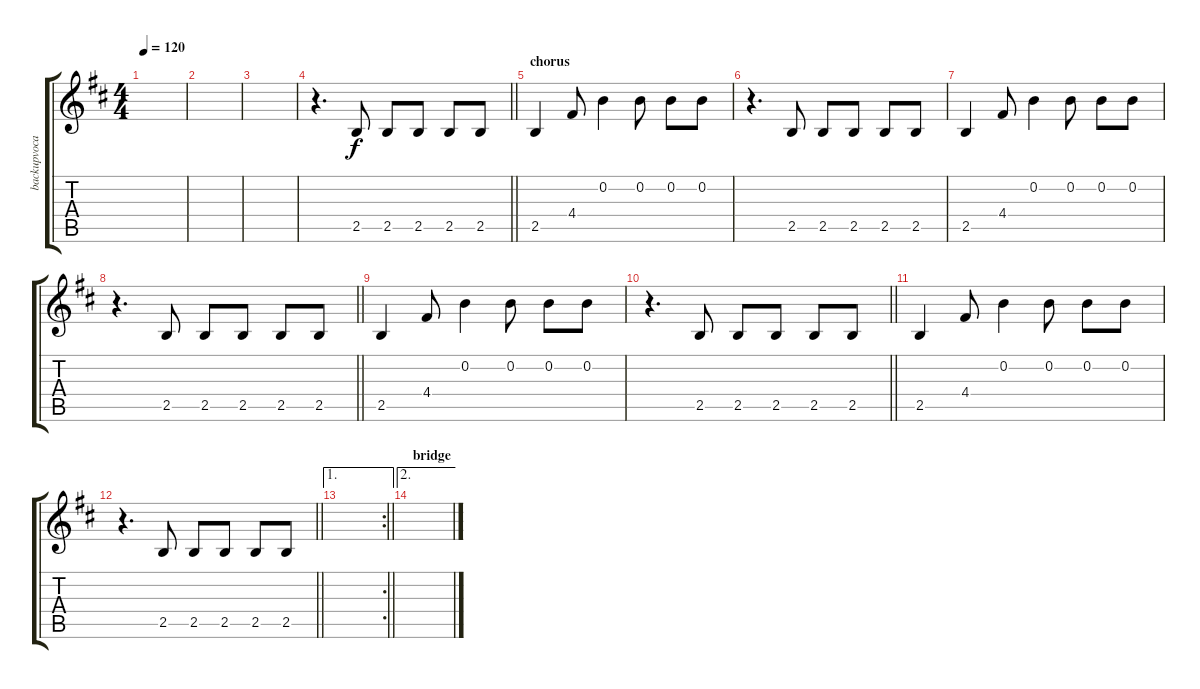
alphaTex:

\track ("backupvocals" "backupvoca") {instrument overdrivenguitar}
\staff {score tabs}
\tuning (E4 B3 G3 D3 A2 E2) {hide}
\ts (4 4)
\tempo 120
\clef g2
\ks bminor
|
|
|
\barLineRight lightlight
r.4{d} 2.5.8 2.5.8 2.5.8 2.5.8 2.5.8 |
\section ("" "chorus")
2.5.4 4.4.8 0.2.4 0.2.8 0.2.8 0.2.8 |
r.4{d} 2.5.8 2.5.8 2.5.8 2.5.8 2.5.8 |
2.5.4 4.4.8 0.2.4 0.2.8 0.2.8 0.2.8 |
\barLineRight lightlight
r.4{d} 2.5.8 2.5.8 2.5.8 2.5.8 2.5.8 |
2.5.4 4.4.8 0.2.4 0.2.8 0.2.8 0.2.8 |
\barLineRight lightlight
r.4{d} 2.5.8 2.5.8 2.5.8 2.5.8 2.5.8 |
2.5.4 4.4.8 0.2.4 0.2.8 0.2.8 0.2.8 |
\barLineRight lightlight
r.4{d} 2.5.8 2.5.8 2.5.8 2.5.8 2.5.8 |
\ae 1
\rc 2
\barLineRight lightlight
|
\ae 2
\section ("" "bridge")
